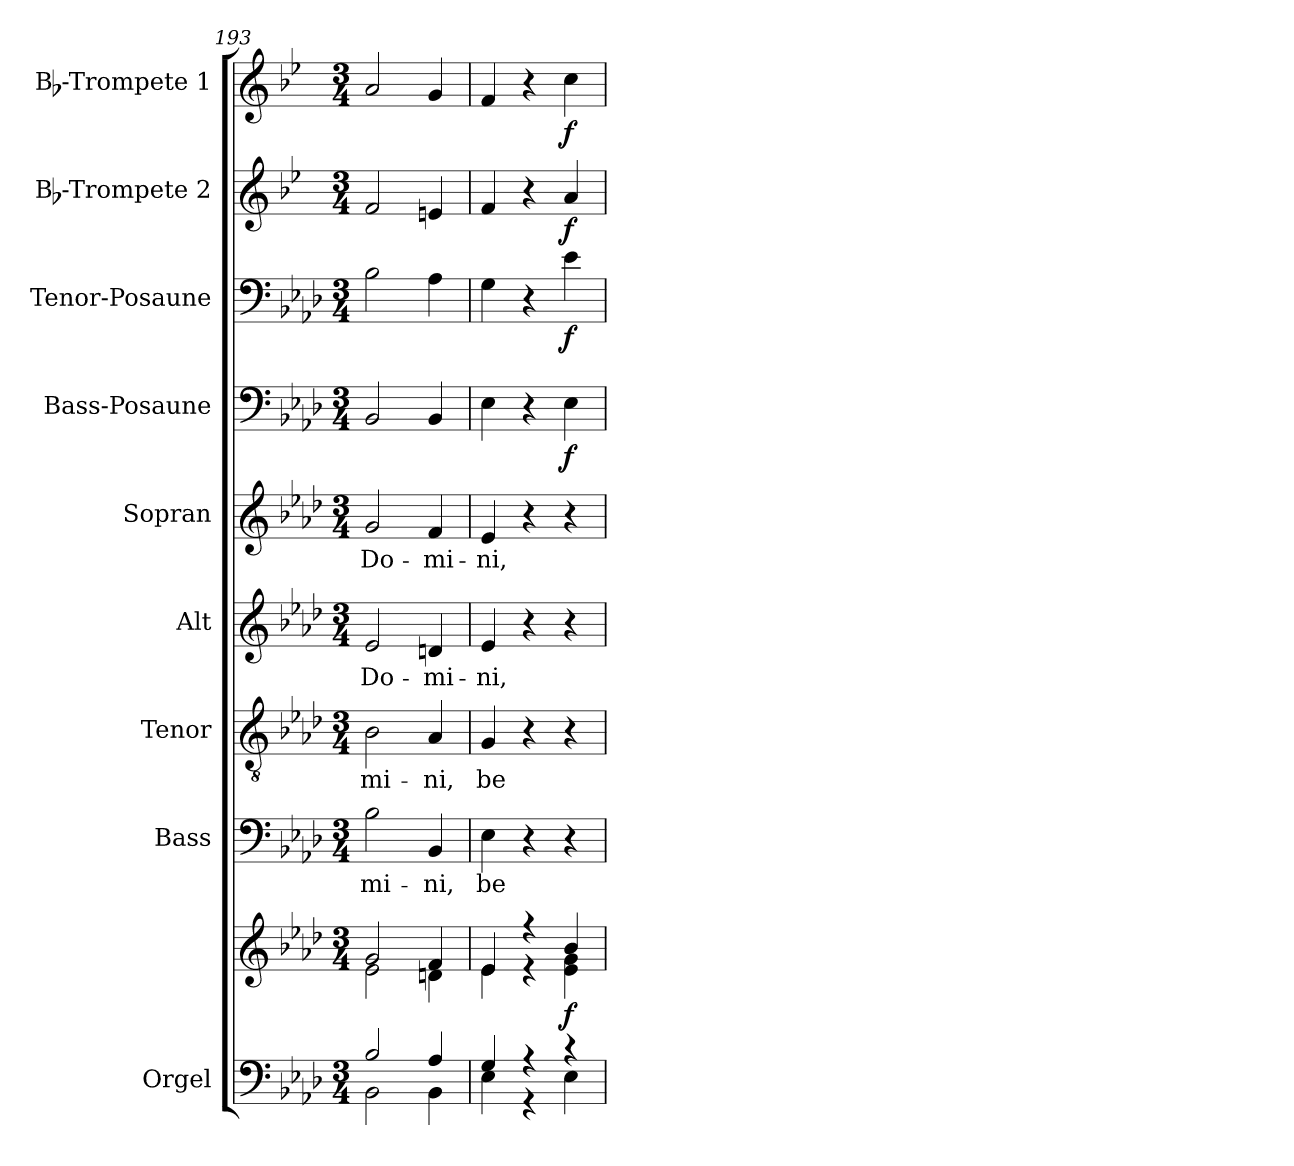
**kern	**kern	**dynam	**kern	**text	**kern	**text	**kern	**text	**kern	**text	**kern	**dynam	**kern	**dynam	**kern	**dynam	**kern	**dynam
*part9	*part9	*part9	*part8	*part8	*part7	*part7	*part6	*part6	*part5	*part5	*part4	*part4	*part3	*part3	*part2	*part2	*part1	*part1
*staff10	*staff9	*staff9/10	*staff8	*staff8	*staff7	*staff7	*staff6	*staff6	*staff5	*staff5	*staff4	*staff4	*staff3	*staff3	*staff2	*staff2	*staff1	*staff1
*I"Orgel	*	*	*I"Bass	*	*I"Tenor	*	*I"Alt	*	*I"Sopran	*	*I"Bass-Posaune	*	*I"Tenor-Posaune	*	*I"Bb-Trompete 2	*	*I"Bb-Trompete 1	*
*I'Org.	*	*	*I'B.	*	*I'T.	*	*I'A.	*	*I'S.	*	*I'B. Pos.	*	*I'T. Pos.	*	*I'Trp. 2	*	*I'Trp. 1	*
*clefF4	*clefG2	*	*clefF4	*	*clefGv2	*	*clefG2	*	*clefG2	*	*clefF4	*	*clefF4	*	*clefG2	*	*clefG2	*
*	*	*	*	*	*	*	*	*	*	*	*	*	*	*	*ITrd1c2	*	*ITrd1c2	*
*k[b-e-a-d-]	*k[b-e-a-d-]	*	*k[b-e-a-d-]	*	*k[b-e-a-d-]	*	*k[b-e-a-d-]	*	*k[b-e-a-d-]	*	*k[b-e-a-d-]	*	*k[b-e-a-d-]	*	*k[b-e-a-d-]	*	*k[b-e-a-d-]	*
*A-:	*A-:	*	*A-:	*	*A-:	*	*A-:	*	*A-:	*	*A-:	*	*A-:	*	*A-:	*	*A-:	*
*M3/4	*M3/4	*	*M3/4	*	*M3/4	*	*M3/4	*	*M3/4	*	*M3/4	*	*M3/4	*	*M3/4	*	*M3/4	*
=193	=193	=193	=193	=193	=193	=193	=193	=193	=193	=193	=193	=193	=193	=193	=193	=193	=193	=193
*^	*^	*	*	*	*	*	*	*	*	*	*	*	*	*	*	*	*	*
!	!	!	!	!	!	!LO:LY:b	!	!LO:LY:b	!	!LO:LY:b	!	!LO:LY:b	!	!	!	!	!	!	!	!
2B-/	2BB-\	2g/	2e-\	.	2B-\	-mi-	2B-\	-mi-	2e-/	Do-	2g/	Do-	2BB-/	.	2B-\	.	2e-/	.	2g/	.
!	!	!	!	!	!	!LO:LY:b	!	!LO:LY:b	!	!LO:LY:b	!	!LO:LY:b	!	!	!	!	!	!	!	!
4A-/	4BB-\	4f/	4dn\	.	4BB-/	-ni,	4A-/	-ni,	4dn/	-mi-	4f/	-mi-	4BB-/	.	4A-\	.	4dn/	.	4f/	.
=194	=194	=194	=194	=194	=194	=194	=194	=194	=194	=194	=194	=194	=194	=194	=194	=194	=194	=194	=194	=194
!	!	!	!	!	!	!LO:LY:b	!	!LO:LY:b	!	!LO:LY:b	!	!LO:LY:b	!	!	!	!	!	!	!	!
4G/	4E-\	4e-/	4e-\	.	4E-\	be-	4G/	be-	4e-/	-ni,	4e-/	-ni,	4E-\	.	4G\	.	4e-/	.	4e-/	.
4r	4r	4r	4r	.	4r	.	4r	.	4r	.	4r	.	4r	.	4r	.	4r	.	4r	.
!	!	!	!	!LO:DY:b	!	!	!	!	!	!	!	!	!	!LO:DY:b	!	!LO:DY:b	!	!LO:DY:b	!	!LO:DY:b
4rc	4E-\	4b-/	4e-\ 4g\	f	4r	.	4r	.	4r	.	4r	.	4E-\	f	4e-\	f	4g/	f	4b-\	f
*v	*v	*	*	*	*	*	*	*	*	*	*	*	*	*	*	*	*	*	*	*
*	*v	*v	*	*	*	*	*	*	*	*	*	*	*	*	*	*	*	*	*
=	=	=	=	=	=	=	=	=	=	=	=	=	=	=	=	=	=	=
*-	*-	*-	*-	*-	*-	*-	*-	*-	*-	*-	*-	*-	*-	*-	*-	*-	*-	*-
